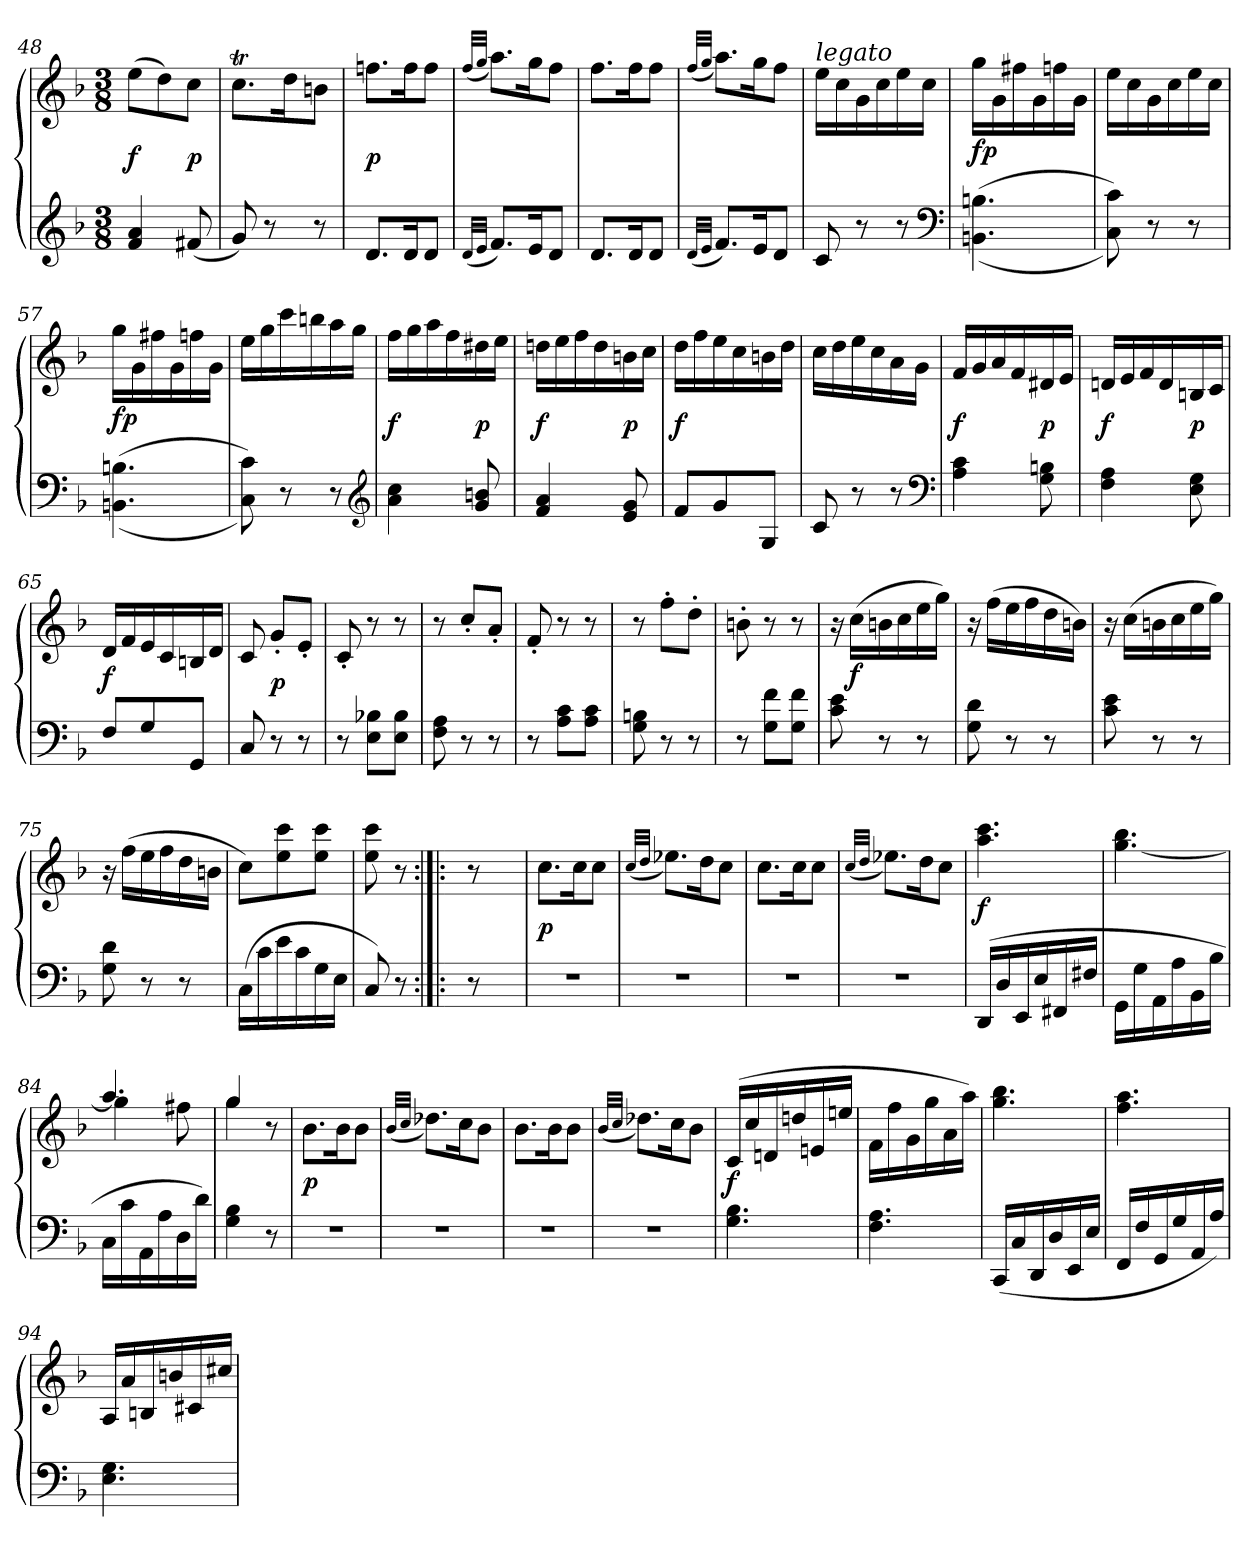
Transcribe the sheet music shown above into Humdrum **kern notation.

**kern	**kern	**dynam
*part1	*part1	*part1
*staff2	*staff1	*staff1/2
*clefG2	*clefG2	*
*k[b-]	*k[b-]	*
*F:	*F:	*
*M3/8	*M3/8	*
=48	=48	=48
4f 4a	(8eeL	f
.	8dd)	.
(8f#X	8ccJ	p
=49	=49	=49
8g)	8.ccTL	.
8r	.	.
.	16ddK	.
8r	8bnJ	.
=50	=50	=50
8.dL	8.ffnL	p
16dK	16ffK	.
8dJ	8ffJ	.
=51	=51	=51
(32qdLLL	(32qffLLL	.
32qeJJJ	32qggJJJ	.
8.fL)	8.aaL)	.
16eK	16ggK	.
8dJ	8ffJ	.
=52	=52	=52
8.dL	8.ffL	.
16dK	16ffK	.
8dJ	8ffJ	.
=53	=53	=53
(32qdLLL	(32qffLLL	.
32qeJJJ	32qggJJJ	.
8.fL)	8.aaL)	.
16eK	16ggK	.
8dJ	8ffJ	.
=54	=54	=54
!	!LO:TX:a:i:t=legato	!
8c	16eeLL	.
.	16cc	.
8r	16g	.
.	16cc	.
8r	16ee	.
.	16ccJJ	.
*clefF4	*	*
=55	=55	=55
(<(>4.BBn 4.Bn	16ggLL	fp
.	16g	.
.	16ff#X	.
.	16g	.
.	16ffn	.
.	16gJJ	.
=56	=56	=56
8C 8c))	16eeLL	.
.	16cc	.
8r	16g	.
.	16cc	.
8r	16ee	.
.	16ccJJ	.
=57	=57	=57
(<(>4.BBn 4.Bn	16ggLL	fp
.	16g	.
.	16ff#X	.
.	16g	.
.	16ffn	.
.	16gJJ	.
=58	=58	=58
8C 8c))	16eeLL	.
.	16gg	.
8r	16ccc	.
.	16bbn	.
8r	16aa	.
.	16ggJJ	.
*clefG2	*	*
=59	=59	=59
4a 4cc	16ffLL	f
.	16gg	.
.	16aa	.
.	16ff	.
8g 8bn	16dd#X	p
.	16eeJJ	.
=60	=60	=60
4f 4a	16ddnLL	f
.	16ee	.
.	16ff	.
.	16dd	.
8e 8g	16bn	p
.	16ccJJ	.
=61	=61	=61
8fL	16ddLL	f
.	16ff	.
8g	16ee	.
.	16cc	.
8GJ	16bn	.
.	16ddJJ	.
=62	=62	=62
8c	16ccLL	.
.	16dd	.
8r	16ee	.
.	16cc	.
8r	16a	.
.	16gJJ	.
*clefF4	*	*
=63	=63	=63
4A 4c	16fLL	f
.	16g	.
.	16a	.
.	16f	.
8G 8Bn	16d#X	p
.	16eJJ	.
=64	=64	=64
4F 4A	16dnLL	f
.	16e	.
.	16f	.
.	16d	.
8E 8G	16Bn	p
.	16cJJ	.
=65	=65	=65
8FL	16dLL	f
.	16f	.
8G	16e	.
.	16c	.
8GGJ	16Bn	.
.	16dJJ	.
=66	=66	=66
8C	8c	.
8r	8g'L	p
8r	8e'J	.
=67	=67	=67
8r	8c'	.
8E 8B-XL	8r	.
8E 8B-J	8r	.
=68	=68	=68
8F 8A	8r	.
8r	8cc'/L	.
8r	8a'/J	.
=69	=69	=69
8r	8f'	.
8A 8cL	8r	.
8A 8cJ	8r	.
=70	=70	=70
8G 8Bn	8r	.
8r	8ff'L	.
8r	8dd'J	.
=71	=71	=71
8r	8bn'	.
8G 8fL	8r	.
8G 8fJ	8r	.
=72	=72	=72
8c 8e	16r	.
.	(16ccLL	f
8r	16bn	.
.	16cc	.
8r	16ee	.
.	16ggJJ)	.
=73	=73	=73
8G 8d	16r	.
.	(16ffLL	.
8r	16ee	.
.	16ff	.
8r	16dd	.
.	16bnJJ)	.
=74	=74	=74
8c 8e	16r	.
.	(16ccLL	.
8r	16bn	.
.	16cc	.
8r	16ee	.
.	16ggJJ)	.
=75	=75	=75
8G 8d	16r	.
.	(16ffLL	.
8r	16ee	.
.	16ff	.
8r	16dd	.
.	16bnJJ	.
=76	=76	=76
(16CLL	8ccL)	.
16c	.	.
16e	8ee 8ccc	.
16c	.	.
16G	8ee 8cccJ	.
16EJJ	.	.
=77	=77	=77
8C)	8ee 8ccc	.
8r	8r	.
=:|!|:	=:|!|:	=:|!|:
8r	8r	.
=78	=78	=78
4.r	8.ccL	p
.	16ccK	.
.	8ccJ	.
=79	=79	=79
.	(32qccLLL	.
.	32qddJJJ	.
4.r	8.ee-XL)	.
.	16ddK	.
.	8ccJ	.
=80	=80	=80
4.r	8.ccL	.
.	16ccK	.
.	8ccJ	.
=81	=81	=81
.	(32qccLLL	.
.	32qddJJJ	.
4.r	8.ee-XL)	.
.	16ddK	.
.	8ccJ	.
=82	=82	=82
(16DDLL	4.aa 4.ccc	f
16D	.	.
16EE	.	.
16E	.	.
16FF#X	.	.
16F#XJJ	.	.
=83	=83	=83
16GGLL	[4.gg 4.bb-	.
16G	.	.
16AA	.	.
16A	.	.
16BB-	.	.
16B-JJ	.	.
=84	=84	=84
*	*^	*
16CLL	4.aa	4gg]	.
16c	.	.	.
16AA	.	.	.
16A	.	.	.
16D	.	8ff#X	.
16dJJ)	.	.	.
=85	=85	=85	=85
4G 4B-	4gg	4gg	.
8r	8r	8ryy	.
*	*v	*v	*
=86	=86	=86
4.r	8.b-L	p
.	16b-K	.
.	8b-J	.
=87	=87	=87
.	(32qb-LLL	.
.	32qccJJJ	.
4.r	8.dd-XL)	.
.	16ccK	.
.	8b-J	.
=88	=88	=88
4.r	8.b-L	.
.	16b-K	.
.	8b-J	.
=89	=89	=89
.	(32qb-LLL	.
.	32qccJJJ	.
4.r	8.dd-XL)	.
.	16ccK	.
.	8b-J	.
=90	=90	=90
4.G 4.B-	(16cLL	f
.	16cc	.
.	16dn	.
.	16ddn	.
.	16en	.
.	16eenJJ	.
=91	=91	=91
4.F 4.A	16fLL	.
.	16ff	.
.	16g	.
.	16gg	.
.	16a	.
.	16aaJJ)	.
=92	=92	=92
(16CCLL	4.gg 4.bb-	.
16C	.	.
16DD	.	.
16D	.	.
16EE	.	.
16EJJ	.	.
=93	=93	=93
16FFLL	4.ff 4.aa	.
16F	.	.
16GG	.	.
16G	.	.
16AA	.	.
16AJJ)	.	.
=94	=94	=94
4.E 4.G	16ALL	.
.	16a	.
.	16Bn	.
.	16bn	.
.	16c#X	.
.	16cc#XJJ	.
=	=	=
*-	*-	*-
